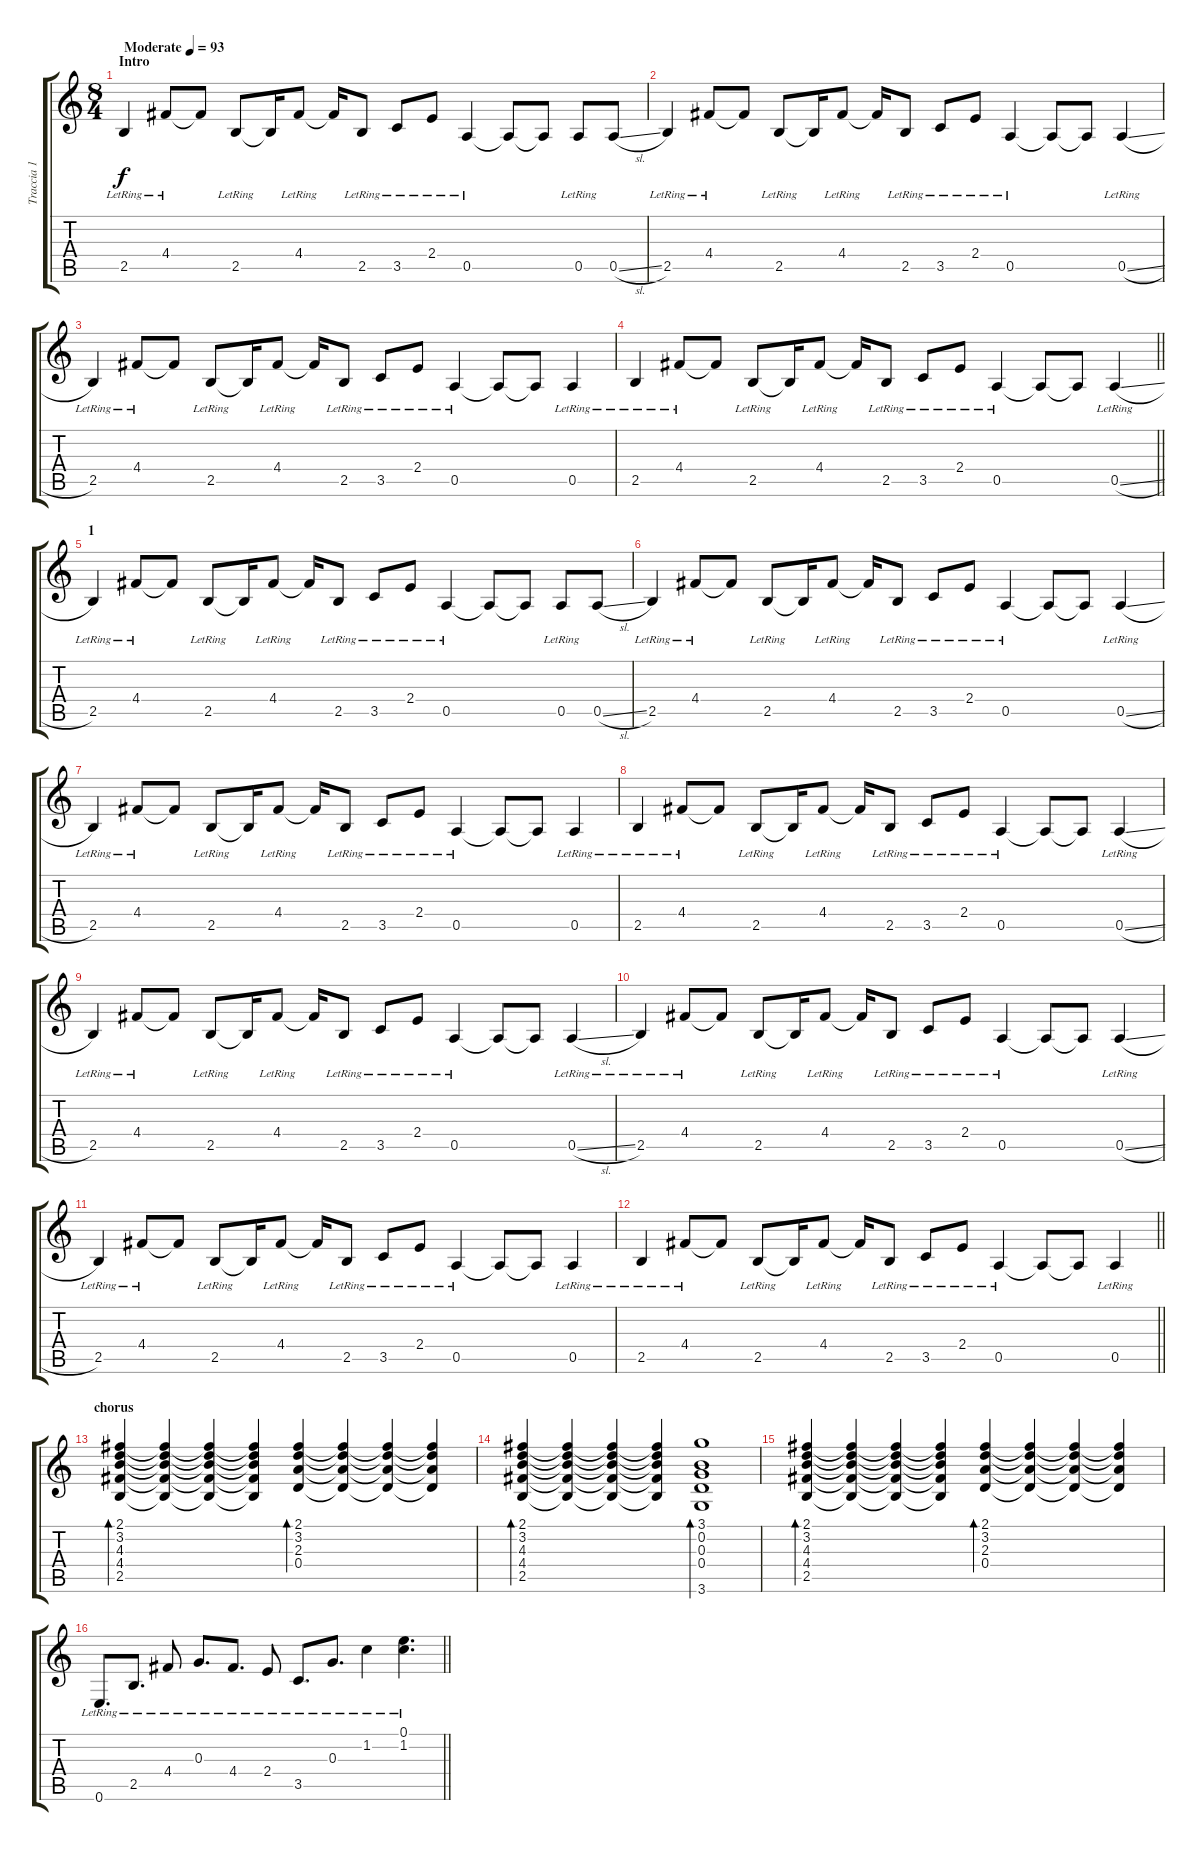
\track ("Traccia 1" "Traccia 1") {instrument electricguitarjazz}
\staff {score tabs}
\tuning (E4 B3 G3 D3 A2 E2) {hide}
\ts (8 4)
\section ("" "Intro")
\tempo (93 "Moderate")
\clef g2
\ks c
2.5{lr}.4{dy f instrument electricguitarjazz} 4.4{lr}.8 4.4{t}.8 2.5{lr}.8 2.5{t}.16 4.4{lr}.8 4.4{t}.16 2.5{lr}.8 3.5{lr}.8 2.4{lr}.8 0.5{lr}.4 0.5{t}.8 0.5{t}.8 0.5{lr}.8 0.5{sl}.8 |
2.5{lr}.4 4.4{lr}.8 4.4{t}.8 2.5{lr}.8 2.5{t}.16 4.4{lr}.8 4.4{t}.16 2.5{lr}.8 3.5{lr}.8 2.4{lr}.8 0.5{lr}.4 0.5{t}.8 0.5{t}.8 0.5{sl lr}.4 |
2.5{lr}.4 4.4{lr}.8 4.4{t}.8 2.5{lr}.8 2.5{t}.16 4.4{lr}.8 4.4{t}.16 2.5{lr}.8 3.5{lr}.8 2.4{lr}.8 0.5{lr}.4 0.5{t}.8 0.5{t}.8 0.5{lr}.4 |
\barLineRight lightlight
2.5{lr}.4 4.4{lr}.8 4.4{t}.8 2.5{lr}.8 2.5{t}.16 4.4{lr}.8 4.4{t}.16 2.5{lr}.8 3.5{lr}.8 2.4{lr}.8 0.5{lr}.4 0.5{t}.8 0.5{t}.8 0.5{sl lr}.4 |
\section ("" "1")
2.5{lr}.4 4.4{lr}.8 4.4{t}.8 2.5{lr}.8 2.5{t}.16 4.4{lr}.8 4.4{t}.16 2.5{lr}.8 3.5{lr}.8 2.4{lr}.8 0.5{lr}.4 0.5{t}.8 0.5{t}.8 0.5{lr}.8 0.5{sl}.8 |
2.5{lr}.4 4.4{lr}.8 4.4{t}.8 2.5{lr}.8 2.5{t}.16 4.4{lr}.8 4.4{t}.16 2.5{lr}.8 3.5{lr}.8 2.4{lr}.8 0.5{lr}.4 0.5{t}.8 0.5{t}.8 0.5{sl lr}.4 |
2.5{lr}.4 4.4{lr}.8 4.4{t}.8 2.5{lr}.8 2.5{t}.16 4.4{lr}.8 4.4{t}.16 2.5{lr}.8 3.5{lr}.8 2.4{lr}.8 0.5{lr}.4 0.5{t}.8 0.5{t}.8 0.5{lr}.4 |
2.5{lr}.4 4.4{lr}.8 4.4{t}.8 2.5{lr}.8 2.5{t}.16 4.4{lr}.8 4.4{t}.16 2.5{lr}.8 3.5{lr}.8 2.4{lr}.8 0.5{lr}.4 0.5{t}.8 0.5{t}.8 0.5{sl lr}.4 |
2.5{lr}.4 4.4{lr}.8 4.4{t}.8 2.5{lr}.8 2.5{t}.16 4.4{lr}.8 4.4{t}.16 2.5{lr}.8 3.5{lr}.8 2.4{lr}.8 0.5{lr}.4 0.5{t}.8 0.5{t}.8 0.5{sl lr}.4 |
2.5{lr}.4 4.4{lr}.8 4.4{t}.8 2.5{lr}.8 2.5{t}.16 4.4{lr}.8 4.4{t}.16 2.5{lr}.8 3.5{lr}.8 2.4{lr}.8 0.5{lr}.4 0.5{t}.8 0.5{t}.8 0.5{sl lr}.4 |
2.5{lr}.4 4.4{lr}.8 4.4{t}.8 2.5{lr}.8 2.5{t}.16 4.4{lr}.8 4.4{t}.16 2.5{lr}.8 3.5{lr}.8 2.4{lr}.8 0.5{lr}.4 0.5{t}.8 0.5{t}.8 0.5{lr}.4 |
\barLineRight lightlight
2.5{lr}.4 4.4{lr}.8 4.4{t}.8 2.5{lr}.8 2.5{t}.16 4.4{lr}.8 4.4{t}.16 2.5{lr}.8 3.5{lr}.8 2.4{lr}.8 0.5{lr}.4 0.5{t}.8 0.5{t}.8 0.5{lr}.4 |
\section ("" "chorus")
(2.1 3.2 4.3 4.4 2.5).4{bd 60} (2.1{t} 3.2{t} 4.3{t} 4.4{t} 2.5{t}).4 (2.1{t} 3.2{t} 4.3{t} 4.4{t} 2.5{t}).4 (2.1{t} 3.2{t} 4.3{t} 4.4{t} 2.5{t}).4 (2.1 3.2 2.3 0.4).4{bd 60} (2.1{t} 3.2{t} 2.3{t} 0.4{t}).4 (2.1{t} 3.2{t} 2.3{t} 0.4{t}).4 (2.1{t} 3.2{t} 2.3{t} 0.4{t}).4 |
(2.1 3.2 4.3 4.4 2.5).4{bd 60} (2.1{t} 3.2{t} 4.3{t} 4.4{t} 2.5{t}).4 (2.1{t} 3.2{t} 4.3{t} 4.4{t} 2.5{t}).4 (2.1{t} 3.2{t} 4.3{t} 4.4{t} 2.5{t}).4 (3.1 0.2 0.3 0.4 3.6).1{bd 240} |
(2.1 3.2 4.3 4.4 2.5).4{bd 60} (2.1{t} 3.2{t} 4.3{t} 4.4{t} 2.5{t}).4 (2.1{t} 3.2{t} 4.3{t} 4.4{t} 2.5{t}).4 (2.1{t} 3.2{t} 4.3{t} 4.4{t} 2.5{t}).4 (2.1 3.2 2.3 0.4).4{bd 60} (2.1{t} 3.2{t} 2.3{t} 0.4{t}).4 (2.1{t} 3.2{t} 2.3{t} 0.4{t}).4 (2.1{t} 3.2{t} 2.3{t} 0.4{t}).4 |
\barLineRight lightlight
0.6{lr}.8{d} 2.5{lr}.8{d} 4.4{lr}.8 0.3{lr}.8{d} 4.4{lr}.8{d} 2.4{lr}.8 3.5{lr}.8{d} 0.3{lr}.8{d} 1.2{lr}.4 (0.1{lr} 1.2{lr}).4{d}
